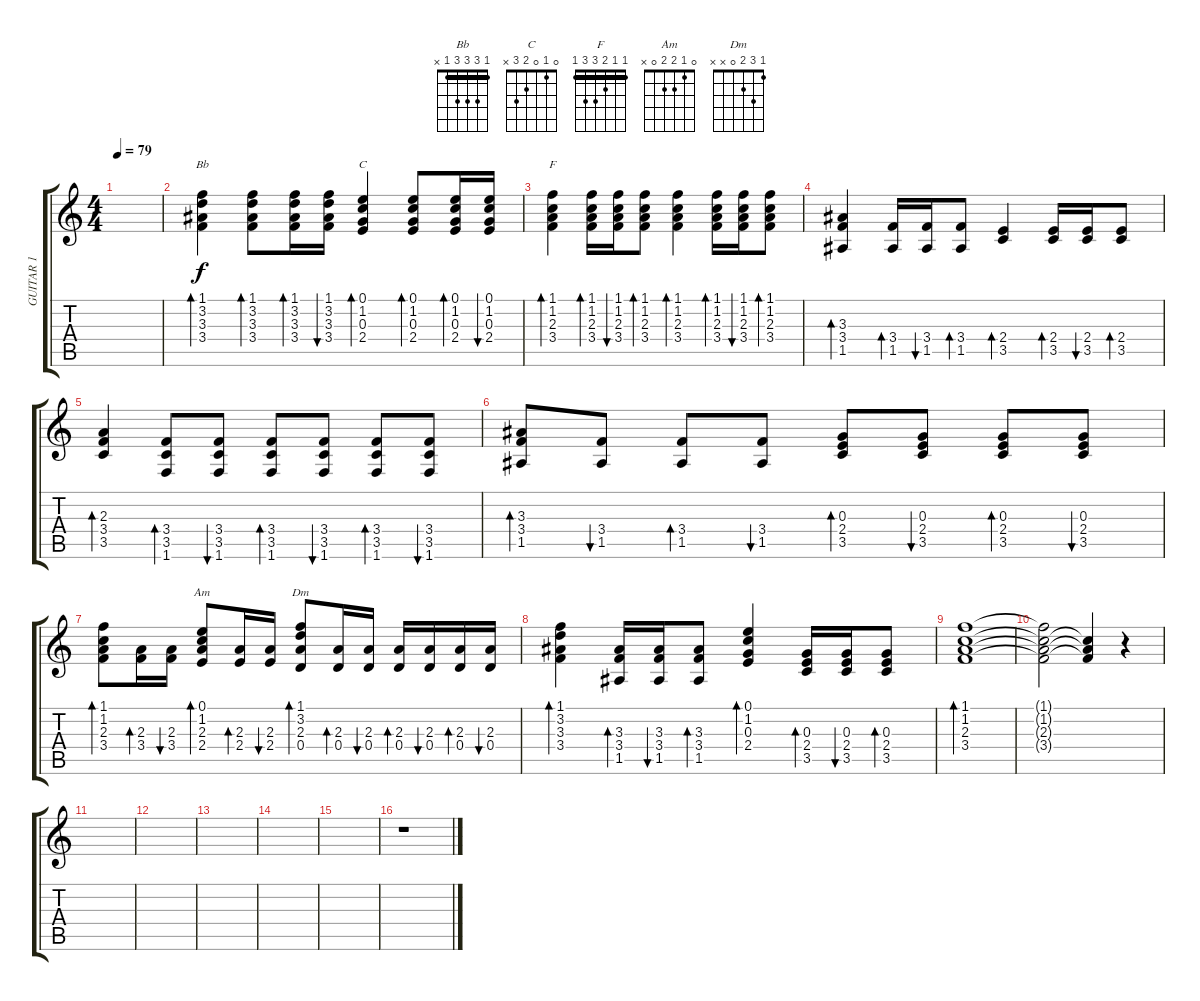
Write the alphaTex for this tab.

\track ("GUITAR 1" "GUITAR 1") {instrument overdrivenguitar}
\staff {score tabs}
\tuning (E4 B3 G3 D3 A2 E2) {hide}
\chord ("Bb" 1 3 3 3 1 x) {barre 1}
\chord ("C" 0 1 0 2 3 x)
\chord ("F" 1 1 2 3 3 1) {barre 1}
\chord ("Am" 0 1 2 2 0 x)
\chord ("Dm" 1 3 2 0 x x)
\ts (4 4)
\tempo 79
\clef g2
\ks c
|
(1.1 3.2 3.3 3.4).4{bd 60 ch "Bb"} (1.1 3.2 3.3 3.4).8{bd 60} (1.1 3.2 3.3 3.4).16{bd 60} (1.1 3.2 3.3 3.4).16{bu 60} (0.1 1.2 0.3 2.4).4{bd 60 ch "C"} (0.1 1.2 0.3 2.4).8{bd 60} (0.1 1.2 0.3 2.4).16{bd 60} (0.1 1.2 0.3 2.4).16{bu 60} |
(1.1 1.2 2.3 3.4).4{bd 60 ch "F"} (1.1 1.2 2.3 3.4).16{bd 60} (1.1 1.2 2.3 3.4).16{bu 60} (1.1 1.2 2.3 3.4).8{bd 60} (1.1 1.2 2.3 3.4).4{bd 60} (1.1 1.2 2.3 3.4).16{bd 60} (1.1 1.2 2.3 3.4).16{bu 60} (1.1 1.2 2.3 3.4).8{bd 60} |
(3.3 3.4 1.5).4{bd 60} (3.4 1.5).16{bd 60} (3.4 1.5).16{bu 60} (3.4 1.5).8{bd 60} (2.4 3.5).4{bd 60} (2.4 3.5).16{bd 60} (2.4 3.5).16{bu 60} (2.4 3.5).8{bd 60} |
(2.3 3.4 3.5).4{bd 60} (3.4 3.5 1.6).8{bd 60} (3.4 3.5 1.6).8{bu 60} (3.4 3.5 1.6).8{bd 60} (3.4 3.5 1.6).8{bu 60} (3.4 3.5 1.6).8{bd 60} (3.4 3.5 1.6).8{bu 60} |
(3.3 3.4 1.5).8{bd 60} (3.4 1.5).8{bu 60} (3.4 1.5).8{bd 60} (3.4 1.5).8{bu 60} (0.3 2.4 3.5).8{bd 60} (0.3 2.4 3.5).8{bu 60} (0.3 2.4 3.5).8{bd 60} (0.3 2.4 3.5).8{bu 60} |
(1.1 1.2 2.3 3.4).8{bd 60} (2.3 3.4).16{bd 60} (2.3 3.4).16{bu 60} (0.1 1.2 2.3 2.4).8{bd 60 ch "Am"} (2.3 2.4).16{bd 60} (2.3 2.4).16{bu 60} (1.1 3.2 2.3 0.4).8{bd 60 ch "Dm"} (2.3 0.4).16{bd 60} (2.3 0.4).16{bu 60} (2.3 0.4).16{bd 60} (2.3 0.4).16{bu 60} (2.3 0.4).16{bd 60} (2.3 0.4).16{bu 60} |
(1.1 3.2 3.3 3.4).4{bd 60} (3.3 3.4 1.5).16{bd 60} (3.3 3.4 1.5).16{bu 60} (3.3 3.4 1.5).8{bd 60} (0.1 1.2 0.3 2.4).4{bd 60} (0.3 2.4 3.5).16{bd 60} (0.3 2.4 3.5).16{bu 60} (0.3 2.4 3.5).8{bd 60} |
(1.1 1.2 2.3 3.4).1{bd 60 volume 6} |
(1.1{t} 1.2{t} 2.3{t} 3.4{t}).2 (1.2{t} 2.3{t} 3.4{t}).4 r.4 |
|
|
|
|
|
r.1
